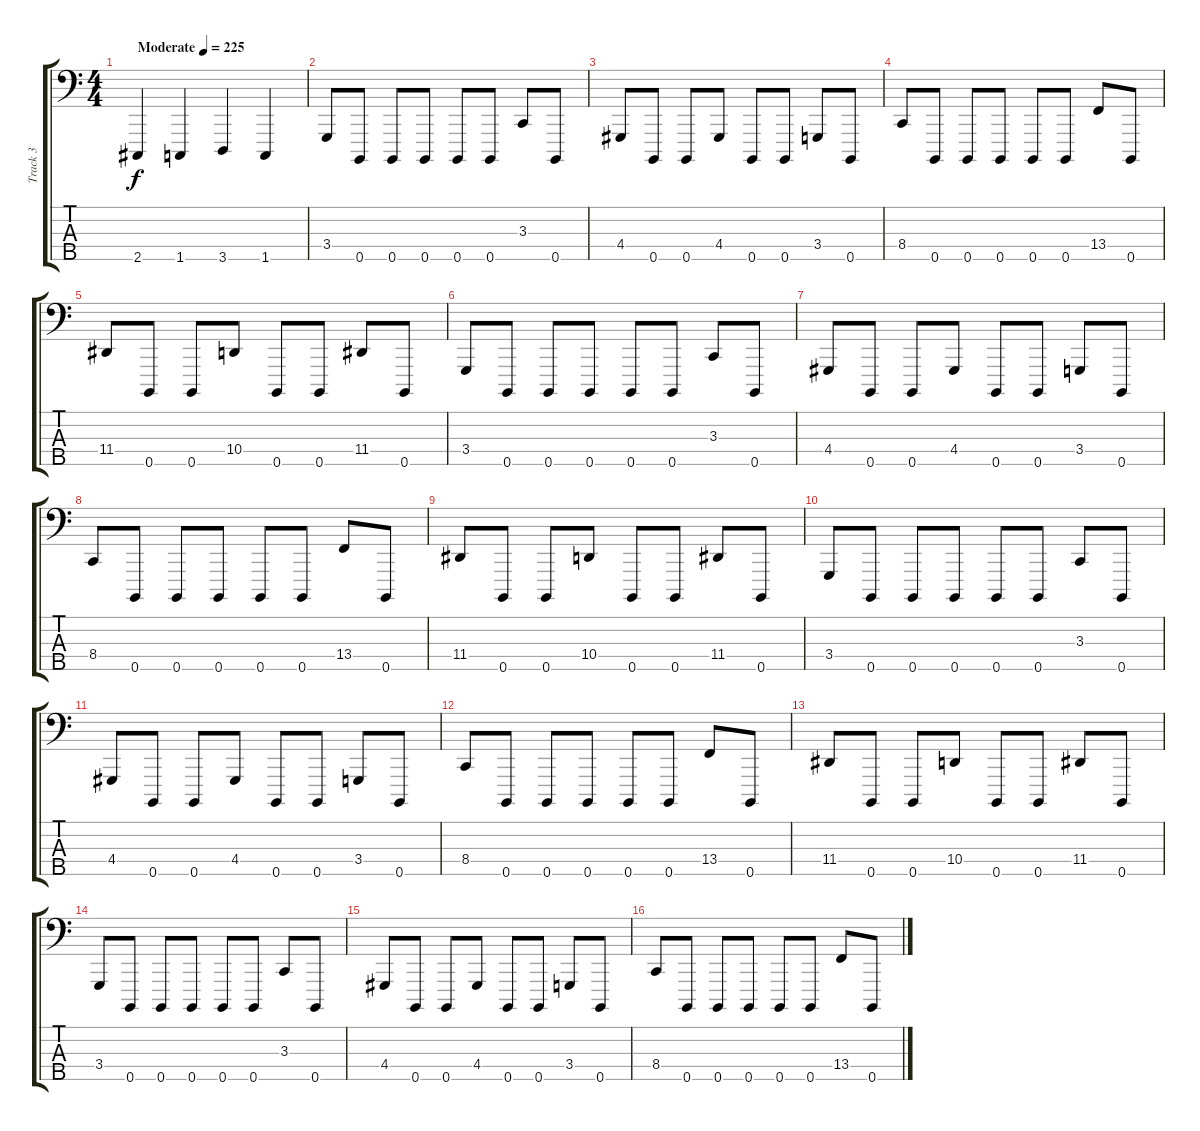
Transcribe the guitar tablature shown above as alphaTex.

\track ("Track 3" "Track 3") {instrument lead8bassandlead}
\staff {score tabs}
\tuning (G2 D2 A1 E1 B0) {hide}
\ts (4 4)
\tempo (225 "Moderate")
\clef f4
\ks c
2.5.4{dy f instrument lead8bassandlead} 1.5.4 3.5.4 1.5.4 |
3.4.8 0.5.8 0.5.8 0.5.8 0.5.8 0.5.8 3.3.8 0.5.8 |
4.4.8 0.5.8 0.5.8 4.4.8 0.5.8 0.5.8 3.4.8 0.5.8 |
8.4.8 0.5.8 0.5.8 0.5.8 0.5.8 0.5.8 13.4.8 0.5.8 |
11.4.8 0.5.8 0.5.8 10.4.8 0.5.8 0.5.8 11.4.8 0.5.8 |
3.4.8 0.5.8 0.5.8 0.5.8 0.5.8 0.5.8 3.3.8 0.5.8 |
4.4.8 0.5.8 0.5.8 4.4.8 0.5.8 0.5.8 3.4.8 0.5.8 |
8.4.8 0.5.8 0.5.8 0.5.8 0.5.8 0.5.8 13.4.8 0.5.8 |
11.4.8 0.5.8 0.5.8 10.4.8 0.5.8 0.5.8 11.4.8 0.5.8 |
3.4.8 0.5.8 0.5.8 0.5.8 0.5.8 0.5.8 3.3.8 0.5.8 |
4.4.8 0.5.8 0.5.8 4.4.8 0.5.8 0.5.8 3.4.8 0.5.8 |
8.4.8 0.5.8 0.5.8 0.5.8 0.5.8 0.5.8 13.4.8 0.5.8 |
11.4.8 0.5.8 0.5.8 10.4.8 0.5.8 0.5.8 11.4.8 0.5.8 |
3.4.8 0.5.8 0.5.8 0.5.8 0.5.8 0.5.8 3.3.8 0.5.8 |
4.4.8 0.5.8 0.5.8 4.4.8 0.5.8 0.5.8 3.4.8 0.5.8 |
8.4.8 0.5.8 0.5.8 0.5.8 0.5.8 0.5.8 13.4.8 0.5.8
